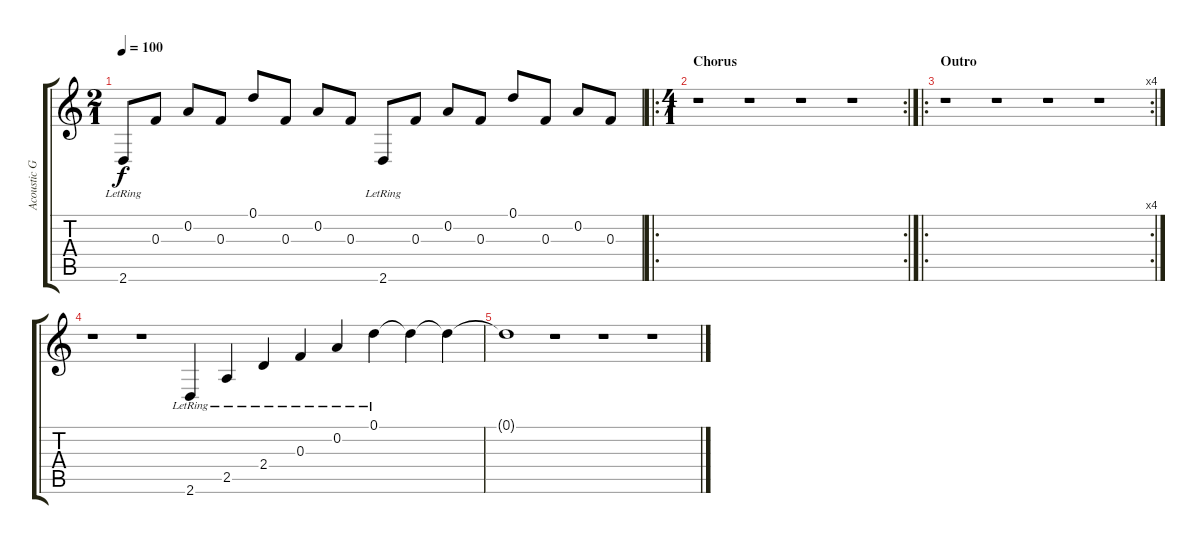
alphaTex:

\track ("Acoustic Guitar" "Acoustic G") {instrument acousticguitarsteel}
\staff {score tabs}
\tuning (D4 A3 F3 C3 G2 C2) {hide}
\ts (2 1)
\tempo 100
\clef g2
\ks c
2.6{lr}.8{dy f} 0.3.8 0.2.8 0.3.8 0.1.8 0.3.8 0.2.8 0.3.8 2.6{lr}.8 0.3.8 0.2.8 0.3.8 0.1.8 0.3.8 0.2.8 0.3.8 |
\ro
\rc 2
\ts (4 1)
\section ("" "Chorus")
r.1 r.1 r.1 r.1 |
\ro
\rc 4
\section ("" "Outro")
r.1 r.1 r.1 r.1 |
r.1 r.1 2.6{lr}.4 2.5{lr}.4 2.4{lr}.4 0.3{lr}.4 0.2{lr}.4 0.1{lr}.4 0.1{t}.4 0.1{t}.4 |
0.1{t}.1 r.1 r.1 r.1
